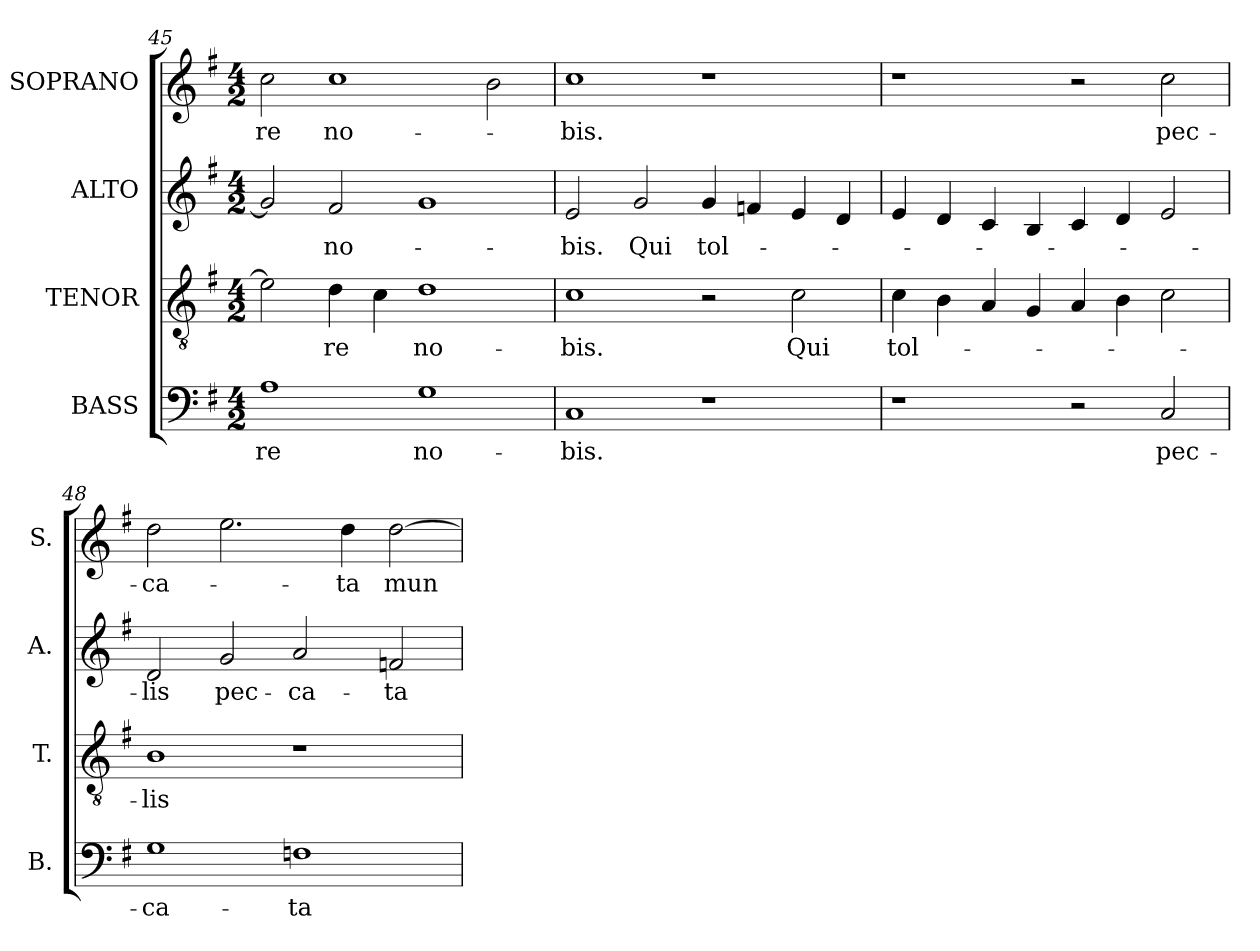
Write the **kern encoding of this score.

**kern	**text	**kern	**text	**kern	**text	**kern	**text
*part4	*part4	*part3	*part3	*part2	*part2	*part1	*part1
*staff4	*staff4	*staff3	*staff3	*staff2	*staff2	*staff1	*staff1
*I"BASS	*	*I"TENOR	*	*I"ALTO	*	*I"SOPRANO	*
*I'B.	*	*I'T.	*	*I'A.	*	*I'S.	*
*clefF4	*	*clefGv2	*	*clefG2	*	*clefG2	*
*	*	*ITrd7c12	*	*	*	*	*
*k[f#]	*	*k[f#]	*	*k[f#]	*	*k[f#]	*
*G:	*	*G:	*	*G:	*	*G:	*
*M4/2	*	*M4/2	*	*M4/2	*	*M4/2	*
=45	=45	=45	=45	=45	=45	=45	=45
!	!LO:LY:b:color=#000000	!	!	!	!	!	!
!	!	!	!	!	!	!	!LO:LY:b:color=#000000
1Ai	-re	2Ei\]	.	2gi/]	.	2cci\	-re
!	!	!	!LO:LY:b:color=#000000	!	!	!	!
!	!	!	!	!	!LO:LY:b:color=#000000	!	!
!	!	!	!	!	!	!	!LO:LY:b:color=#000000
.	.	4Di\	-re	2f#i/	no-	1cci	no-
.	.	4Ci\	.	.	.	.	.
!	!LO:LY:b:color=#000000	!	!	!	!	!	!
!	!	!	!LO:LY:b:color=#000000	!	!	!	!
1Gi	no-	1Di	no-	1gi	.	.	.
.	.	.	.	.	.	2bi\	.
=46	=46	=46	=46	=46	=46	=46	=46
!	!LO:LY:b:color=#000000	!	!	!	!	!	!
!	!	!	!LO:LY:b:color=#000000	!	!	!	!
!	!	!	!	!	!LO:LY:b:color=#000000	!	!
!	!	!	!	!	!	!	!LO:LY:b:color=#000000
1Ci	-bis.	1Ci	-bis.	2ei/	-bis.	1cci	-bis.
!	!	!	!	!	!LO:LY:b:color=#000000	!	!
.	.	.	.	2gi/	Qui	.	.
!	!	!	!	!	!LO:LY:b:color=#000000	!	!
1r	.	2r	.	4gi/	tol-	1r	.
.	.	.	.	4fni/	.	.	.
!	!	!	!LO:LY:b:color=#000000	!	!	!	!
.	.	2Ci\	Qui	4ei/	.	.	.
.	.	.	.	4di/	.	.	.
=47	=47	=47	=47	=47	=47	=47	=47
!	!	!	!LO:LY:b:color=#000000	!	!	!	!
1r	.	4Ci\	tol-	4ei/	.	1r	.
.	.	4BBi\	.	4di/	.	.	.
.	.	4AAi/	.	4ci/	.	.	.
.	.	4GGi/	.	4Bi/	.	.	.
2r	.	4AAi/	.	4ci/	.	2r	.
.	.	4BBi\	.	4di/	.	.	.
!	!LO:LY:b:color=#000000	!	!	!	!	!	!
!	!	!	!	!	!	!	!LO:LY:b:color=#000000
2Ci/	pec-	2Ci\	.	2ei/	.	2cci\	pec-
!!LO:LB:g=z
=48	=48	=48	=48	=48	=48	=48	=48
!	!LO:LY:b:color=#000000	!	!	!	!	!	!
!	!	!	!LO:LY:b:color=#000000	!	!	!	!
!	!	!	!	!	!LO:LY:b:color=#000000	!	!
!	!	!	!	!	!	!	!LO:LY:b:color=#000000
1Gi	-ca-	1BBi	-lis	2di/	-lis	2ddi\	-ca-
!	!	!	!	!	!LO:LY:b:color=#000000	!	!
.	.	.	.	2gi/	pec-	2.eei\	.
!	!LO:LY:b:color=#000000	!	!	!	!	!	!
!	!	!	!	!	!LO:LY:b:color=#000000	!	!
1Fni	-ta	1r	.	2ai/	-ca-	.	.
!	!	!	!	!	!	!	!LO:LY:b:color=#000000
.	.	.	.	.	.	4ddi\	-ta
!	!	!	!	!	!LO:LY:b:color=#000000	!	!
!	!	!	!	!	!	!	!LO:LY:b:color=#000000
.	.	.	.	2fni/	-ta	[2ddi\	mun-
=	=	=	=	=	=	=	=
*-	*-	*-	*-	*-	*-	*-	*-
